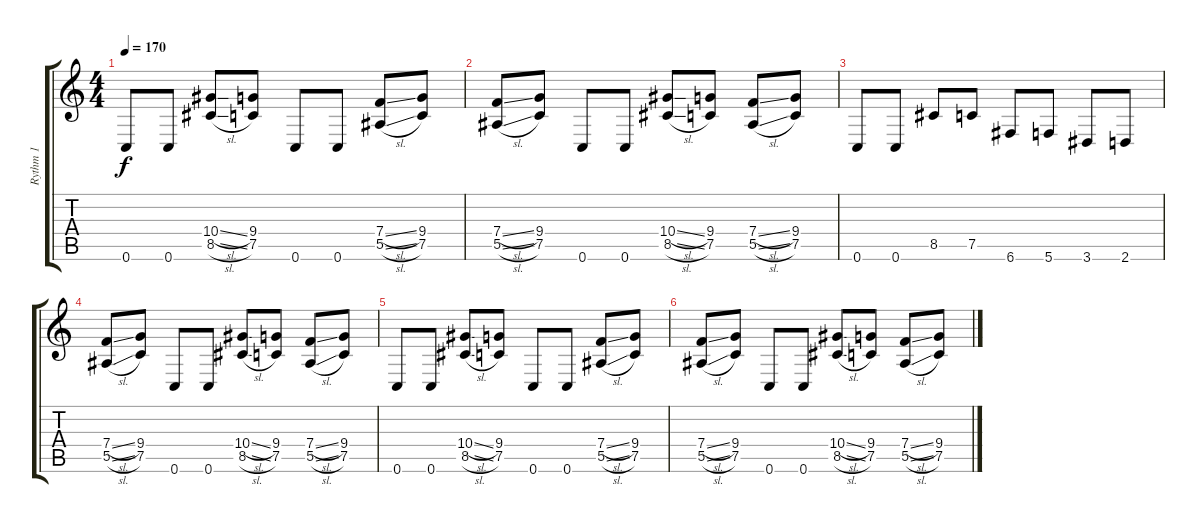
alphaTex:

\track ("Rythm 1" "Rythm 1") {instrument distortionguitar}
\staff {score tabs}
\tuning (C4 G3 Eb3 Bb2 F2 C2) {hide}
\ts (4 4)
\tempo 170
\clef g2
\ks c
0.6.8{dy f volume 10} 0.6.8 (10.4{sl} 8.5{sl}).8 (9.4 7.5).8 0.6.8 0.6.8 (7.4{sl} 5.5{sl}).8 (9.4 7.5).8 |
(7.4{sl} 5.5{sl}).8 (9.4 7.5).8 0.6.8 0.6.8 (10.4{sl} 8.5{sl}).8 (9.4 7.5).8 (7.4{sl} 5.5{sl}).8 (9.4 7.5).8 |
0.6.8 0.6.8 8.5.8 7.5.8 6.6.8 5.6.8 3.6.8 2.6.8 |
(7.4{sl} 5.5{sl}).8 (9.4 7.5).8 0.6.8 0.6.8 (10.4{sl} 8.5{sl}).8 (9.4 7.5).8 (7.4{sl} 5.5{sl}).8 (9.4 7.5).8 |
0.6.8 0.6.8 (10.4{sl} 8.5{sl}).8 (9.4 7.5).8 0.6.8 0.6.8 (7.4{sl} 5.5{sl}).8 (9.4 7.5).8 |
(7.4{sl} 5.5{sl}).8 (9.4 7.5).8 0.6.8 0.6.8 (10.4{sl} 8.5{sl}).8 (9.4 7.5).8 (7.4{sl} 5.5{sl}).8 (9.4 7.5).8
